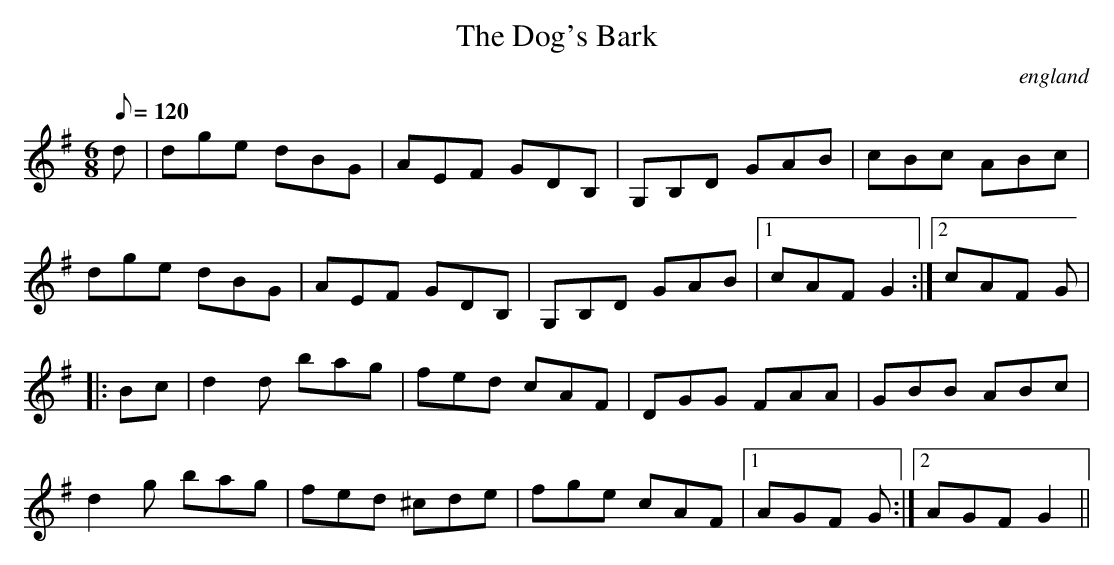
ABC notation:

X:1
T:Dog's Bark, The
O:england
M:6/8
L:1/8
Q:120
K:G
d|dge dBG|AEF GDB,|G,B,D GAB|cBc ABc|
dge dBG|AEF GDB,|G,B,D GAB|1 cAF G2:|2 cAF G|
|:Bc|d2d bag|fed cAF|DGG FAA|GBB ABc|
d2g bag|fed ^cde|fge cAF|1 AGF G:|2 AGF G2||
